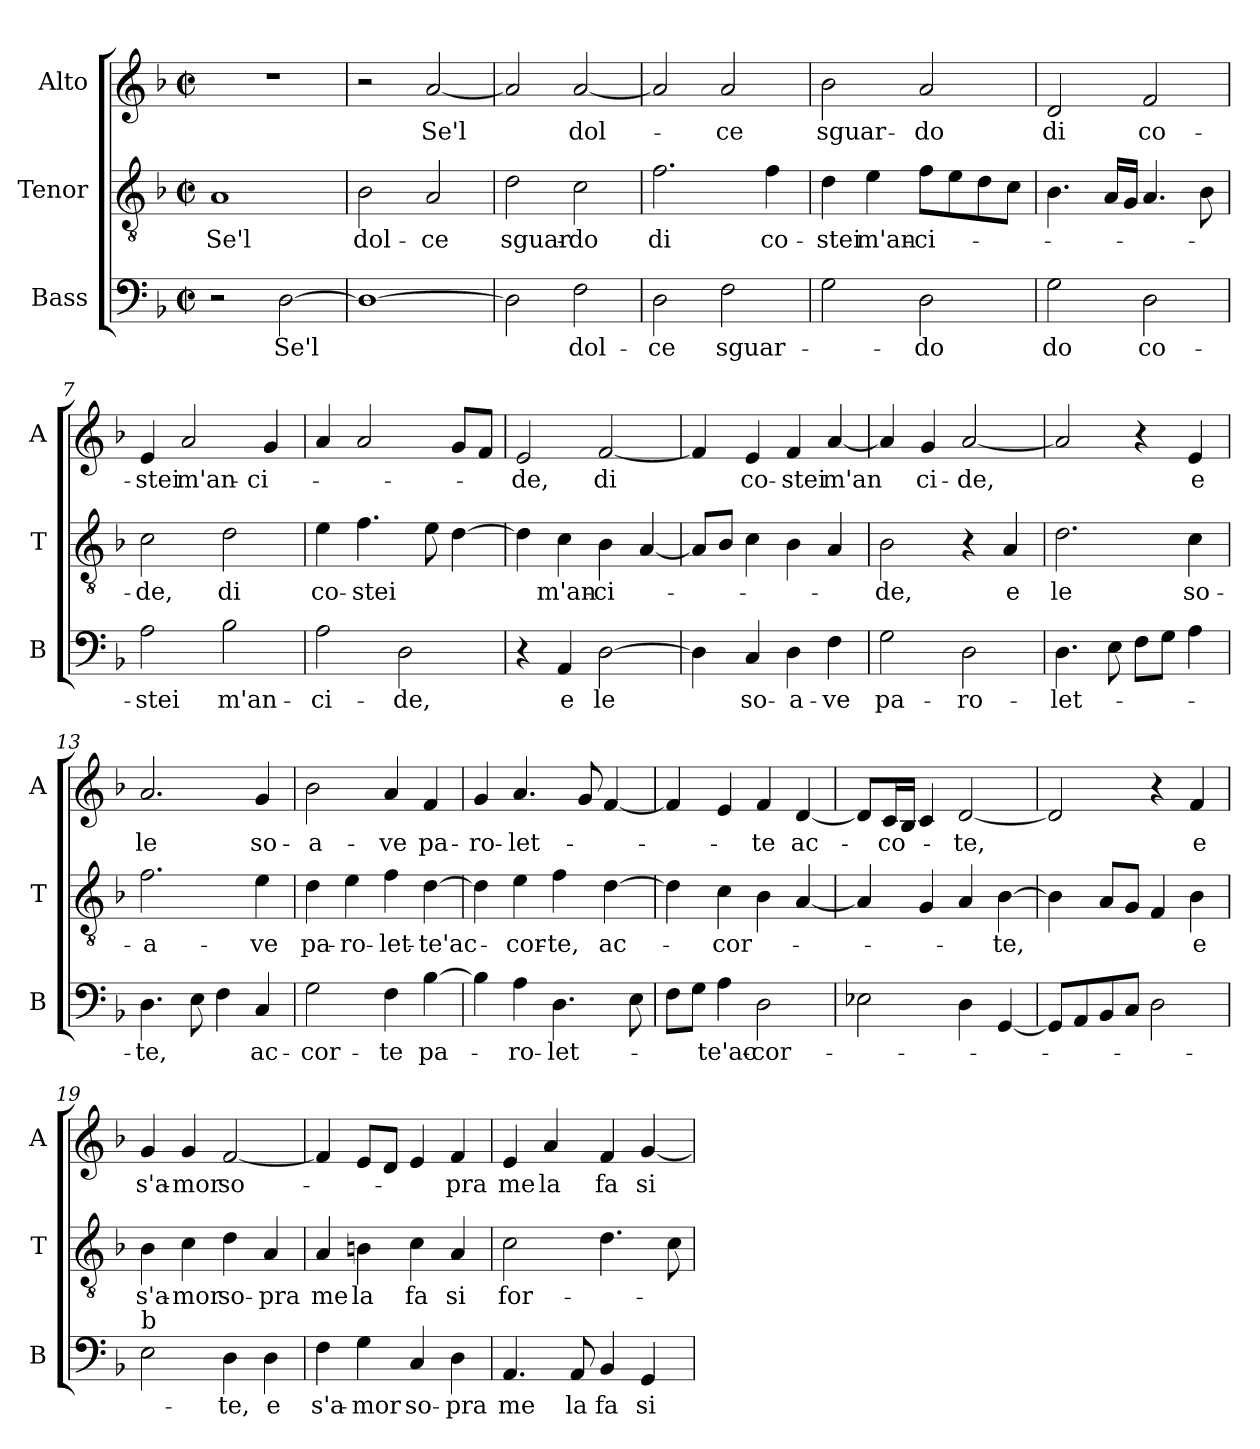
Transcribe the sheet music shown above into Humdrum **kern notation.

**kern	**text	**kern	**text	**kern	**text
*part3	*part3	*part2	*part2	*part1	*part1
*staff3	*staff3	*staff2	*staff2	*staff1	*staff1
*I"Bass	*	*I"Tenor	*	*I"Alto	*
*I'B	*	*I'T	*	*I'A	*
*clefF4	*	*clefGv2	*	*clefG2	*
*k[b-]	*	*k[b-]	*	*k[b-]	*
*F:	*	*F:	*	*F:	*
*M2/2	*	*M2/2	*	*M2/2	*
*met(c|)	*	*met(c|)	*	*met(c|)	*
=1	=1	=1	=1	=1	=1
!	!	!	!LO:LY:b	!	!
2r	.	1A	Se'l	1r	.
!	!LO:LY:b	!	!	!	!
[2D\	Se'l	.	.	.	.
=2	=2	=2	=2	=2	=2
!	!	!	!LO:LY:b	!	!
1D_	.	2B-\	dol-	2r	.
!	!	!	!LO:LY:b	!	!LO:LY:b
.	.	2A/	-ce	[2a/	Se'l
=3	=3	=3	=3	=3	=3
!	!	!	!LO:LY:b	!	!
2D\]	.	2d\	sguar-	2a/]	.
!	!LO:LY:b	!	!LO:LY:b	!	!LO:LY:b
2F\	dol-	2c\	-do	[2a/	dol-
=4	=4	=4	=4	=4	=4
!	!LO:LY:b	!	!LO:LY:b	!	!
2D\	-ce	2.f\	di	2a/]	.
!	!LO:LY:b	!	!	!	!LO:LY:b
2F\	sguar-	.	.	2a/	-ce
!	!	!	!LO:LY:b	!	!
.	.	4f\	co-	.	.
=5	=5	=5	=5	=5	=5
!	!	!	!LO:LY:b	!	!LO:LY:b
2G\	.	4d\	-stei	2b-\	sguar-
!	!	!	!LO:LY:b	!	!
.	.	4e\	m'an-	.	.
!	!LO:LY:b	!	!LO:LY:b	!	!LO:LY:b
2D\	-do	8f\L	-ci-	2a/	-do
.	.	8e\	.	.	.
.	.	8d\	.	.	.
.	.	8c\J	.	.	.
!!LO:LB:g=z
=6	=6	=6	=6	=6	=6
!	!LO:LY:b	!	!	!	!LO:LY:b
2G\	do	4.B-\	.	2d/	di
.	.	16A/LL	.	.	.
.	.	16G/JJ	.	.	.
!	!LO:LY:b	!	!	!	!LO:LY:b
2D\	co-	4.A/	.	2f/	co-
.	.	8B-\	.	.	.
=7	=7	=7	=7	=7	=7
!	!LO:LY:b	!	!LO:LY:b	!	!LO:LY:b
2A\	-stei	2c\	-de,	4e/	-stei
!	!	!	!	!	!LO:LY:b
.	.	.	.	2a/	m'an-
!	!LO:LY:b	!	!LO:LY:b	!	!
2B-\	m'an-	2d\	di	.	.
!	!	!	!	!	!LO:LY:b
.	.	.	.	4g/	-ci-
=8	=8	=8	=8	=8	=8
!	!LO:LY:b	!	!LO:LY:b	!	!
2A\	-ci-	4e\	co-	4a/	.
!	!	!	!LO:LY:b	!	!
.	.	4.f\	-stei	2a/	.
!	!LO:LY:b	!	!	!	!
2D\	-de,	.	.	.	.
.	.	8e\	.	.	.
.	.	[4d\	.	8g/L	.
.	.	.	.	8f/J	.
=9	=9	=9	=9	=9	=9
!	!	!	!	!	!LO:LY:b
4r	.	4d\]	.	2e/	-de,
!	!LO:LY:b	!	!LO:LY:b	!	!
4AA/	e	4c\	m'an-	.	.
!	!LO:LY:b	!	!LO:LY:b	!	!LO:LY:b
[2D\	le	4B-\	-ci-	[2f/	di
.	.	[4A/	.	.	.
=10	=10	=10	=10	=10	=10
4D\]	.	8A/L]	.	4f/]	.
.	.	8B-/J	.	.	.
!	!LO:LY:b	!	!	!	!LO:LY:b
4C/	so-	4c\	.	4e/	co-
!	!LO:LY:b	!	!	!	!LO:LY:b
4D\	-a-	4B-\	.	4f/	-stei
!	!LO:LY:b	!	!	!	!LO:LY:b
4F\	-ve	4A/	.	[4a/	m'an
=11	=11	=11	=11	=11	=11
!	!LO:LY:b	!	!LO:LY:b	!	!
2G\	pa-	2B-\	-de,	4a/]	.
!	!	!	!	!	!LO:LY:b
.	.	.	.	4g/	ci-
!	!LO:LY:b	!	!	!	!LO:LY:b
2D\	-ro-	4r	.	[2a/	-de,
!	!	!	!LO:LY:b	!	!
.	.	4A/	e	.	.
!!LO:LB:g=z
=12	=12	=12	=12	=12	=12
!	!LO:LY:b	!	!LO:LY:b	!	!
4.D\	-let-	2.d\	le	2a/]	.
8E\	.	.	.	.	.
8F\L	.	.	.	4r	.
8G\J	.	.	.	.	.
!	!	!	!LO:LY:b	!	!LO:LY:b
4A\	.	4c\	so-	4e/	e
=13	=13	=13	=13	=13	=13
!	!LO:LY:b	!	!LO:LY:b	!	!LO:LY:b
4.D\	-te,	2.f\	-a-	2.a/	le
8E\	.	.	.	.	.
4F\	.	.	.	.	.
!	!LO:LY:b	!	!LO:LY:b	!	!LO:LY:b
4C/	ac-	4e\	-ve	4g/	so-
=14	=14	=14	=14	=14	=14
!	!LO:LY:b	!	!LO:LY:b	!	!LO:LY:b
2G\	-cor-	4d\	pa-	2b-\	-a-
!	!	!	!LO:LY:b	!	!
.	.	4e\	-ro-	.	.
!	!LO:LY:b	!	!LO:LY:b	!	!LO:LY:b
4F\	-te	4f\	-let-	4a/	-ve
!	!LO:LY:b	!	!LO:LY:b	!	!LO:LY:b
[4B-\	pa-	[4d\	-te'ac-	4f/	pa-
=15	=15	=15	=15	=15	=15
!	!	!	!	!	!LO:LY:b
4B-\]	.	4d\]	.	4g/	-ro-
!	!LO:LY:b	!	!LO:LY:b	!	!LO:LY:b
4A\	-ro-	4e\	-cor-	4.a/	-let-
!	!LO:LY:b	!	!LO:LY:b	!	!
4.D\	-let-	4f\	-te,	.	.
.	.	.	.	8g/	.
!	!	!	!LO:LY:b	!	!
.	.	[4d\	ac-	[4f/	.
8E\	.	.	.	.	.
=16	=16	=16	=16	=16	=16
8F\L	.	4d\]	.	4f/]	.
8G\J	.	.	.	.	.
!	!LO:LY:b	!	!LO:LY:b	!	!
4A\	-te'ac-	4c\	-cor-	4e/	.
!	!LO:LY:b	!	!	!	!LO:LY:b
2D\	-cor-	4B-\	.	4f/	-te
!	!	!	!	!	!LO:LY:b
.	.	[4A/	.	[4d/	ac-
!!LO:PB:g=z
=17	=17	=17	=17	=17	=17
2E-X\	.	4A/]	.	8d/L]	.
!	!	!	!	!	!LO:LY:b
.	.	.	.	16c/L	-co-
.	.	.	.	16B-/JJ	.
.	.	4G/	.	4c/	.
!	!	!	!	!	!LO:LY:b
4D\	.	4A/	.	[2d/	-te,
!	!	!	!LO:LY:b	!	!
[4GG/	.	[4B-\	-te,	.	.
=18	=18	=18	=18	=18	=18
8GG/L]	.	4B-\]	.	2d/]	.
8AA/	.	.	.	.	.
8BB-/	.	8A/L	.	.	.
8C/J	.	8G/J	.	.	.
2D\	.	4F/	.	4r	.
!	!	!	!LO:LY:b	!	!LO:LY:b
.	.	4B-\	e	4f/	e
=19	=19	=19	=19	=19	=19
!LO:TX:a:t=b	!	!	!	!	!
!	!	!	!LO:LY:b	!	!LO:LY:b
2E\	.	4B-\	s'a-	4g/	s'a-
!	!	!	!LO:LY:b	!	!LO:LY:b
.	.	4c\	-mor	4g/	-mor
!	!LO:LY:b	!	!LO:LY:b	!	!LO:LY:b
4D\	-te,	4d\	so-	[2f/	so-
!	!LO:LY:b	!	!LO:LY:b	!	!
4D\	e	4A/	-pra	.	.
=20	=20	=20	=20	=20	=20
!	!LO:LY:b	!	!LO:LY:b	!	!
4F\	s'a-	4A/	me	4f/]	.
!	!LO:LY:b	!	!LO:LY:b	!	!
4G\	-mor	4Bn\	la	8e/L	.
.	.	.	.	8d/J	.
!	!LO:LY:b	!	!LO:LY:b	!	!
4C/	so-	4c\	fa	4e/	.
!	!LO:LY:b	!	!LO:LY:b	!	!LO:LY:b
4D\	-pra	4A/	si	4f/	-pra
=21	=21	=21	=21	=21	=21
!	!LO:LY:b	!	!LO:LY:b	!	!LO:LY:b
4.AA/	me	2c\	for-	4e/	me
!	!	!	!	!	!LO:LY:b
.	.	.	.	4a/	la
!	!LO:LY:b	!	!	!	!
8AA/	la	.	.	.	.
!	!LO:LY:b	!	!	!	!LO:LY:b
4BB-/	fa	4.d\	.	4f/	fa
!	!LO:LY:b	!	!	!	!LO:LY:b
4GG/	si	.	.	[4g/	si
.	.	8c\	.	.	.
=	=	=	=	=	=
*-	*-	*-	*-	*-	*-
